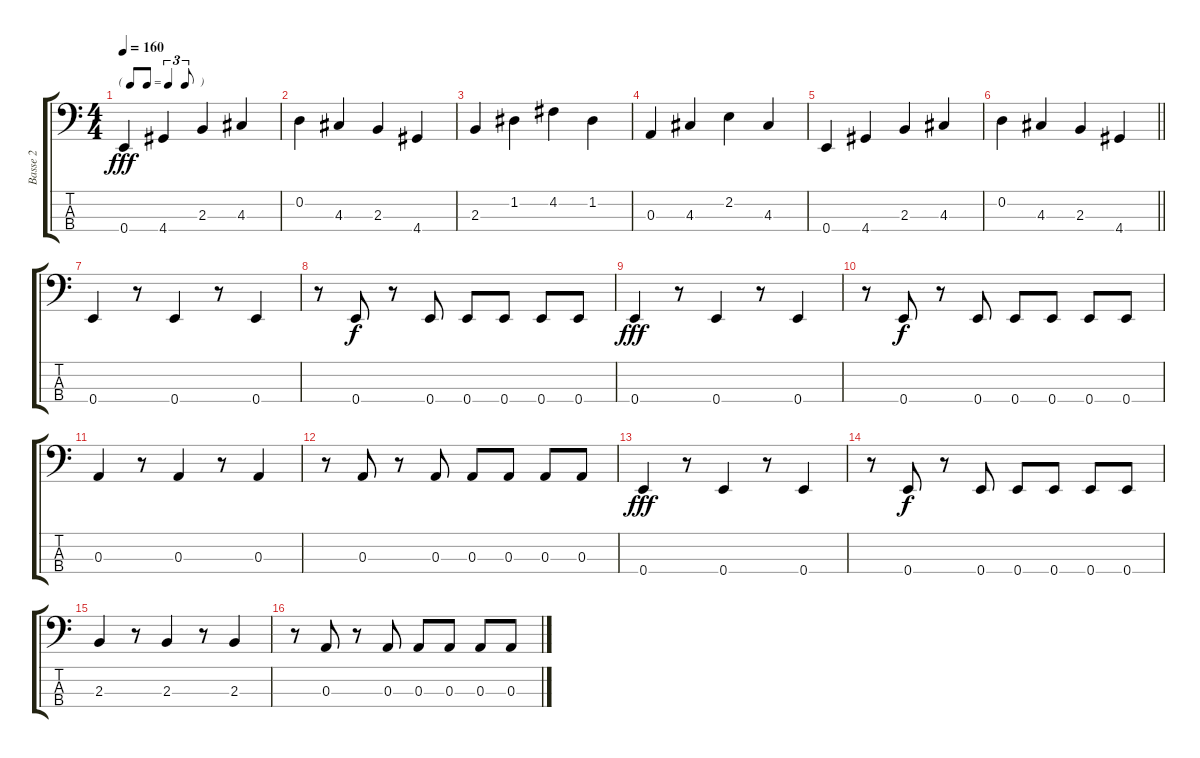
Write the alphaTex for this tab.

\track ("Basse 2" "Basse 2") {instrument electricbasspick}
\staff {score tabs}
\tuning (G2 D2 A1 E1) {hide}
\ts (4 4)
\tf triplet8th
\tempo 160
\clef f4
\ks c
0.4.4{dy fff} 4.4.4 2.3.4 4.3.4 |
0.2.4 4.3.4 2.3.4 4.4.4 |
2.3.4 1.2.4 4.2.4 1.2.4 |
0.3.4 4.3.4 2.2.4 4.3.4 |
0.4.4 4.4.4 2.3.4 4.3.4 |
\barLineRight lightlight
0.2.4 4.3.4 2.3.4 4.4.4 |
0.4.4 r.8 0.4.4 r.8 0.4.4 |
r.8 0.4.8{dy f} r.8 0.4.8 0.4.8 0.4.8 0.4.8 0.4.8 |
0.4.4{dy fff} r.8 0.4.4 r.8 0.4.4 |
r.8 0.4.8{dy f} r.8 0.4.8 0.4.8 0.4.8 0.4.8 0.4.8 |
0.3.4 r.8 0.3.4 r.8 0.3.4 |
r.8 0.3.8 r.8 0.3.8 0.3.8 0.3.8 0.3.8 0.3.8 |
0.4.4{dy fff} r.8 0.4.4 r.8 0.4.4 |
r.8 0.4.8{dy f} r.8 0.4.8 0.4.8 0.4.8 0.4.8 0.4.8 |
2.3.4 r.8 2.3.4 r.8 2.3.4 |
r.8 0.3.8 r.8 0.3.8 0.3.8 0.3.8 0.3.8 0.3.8
